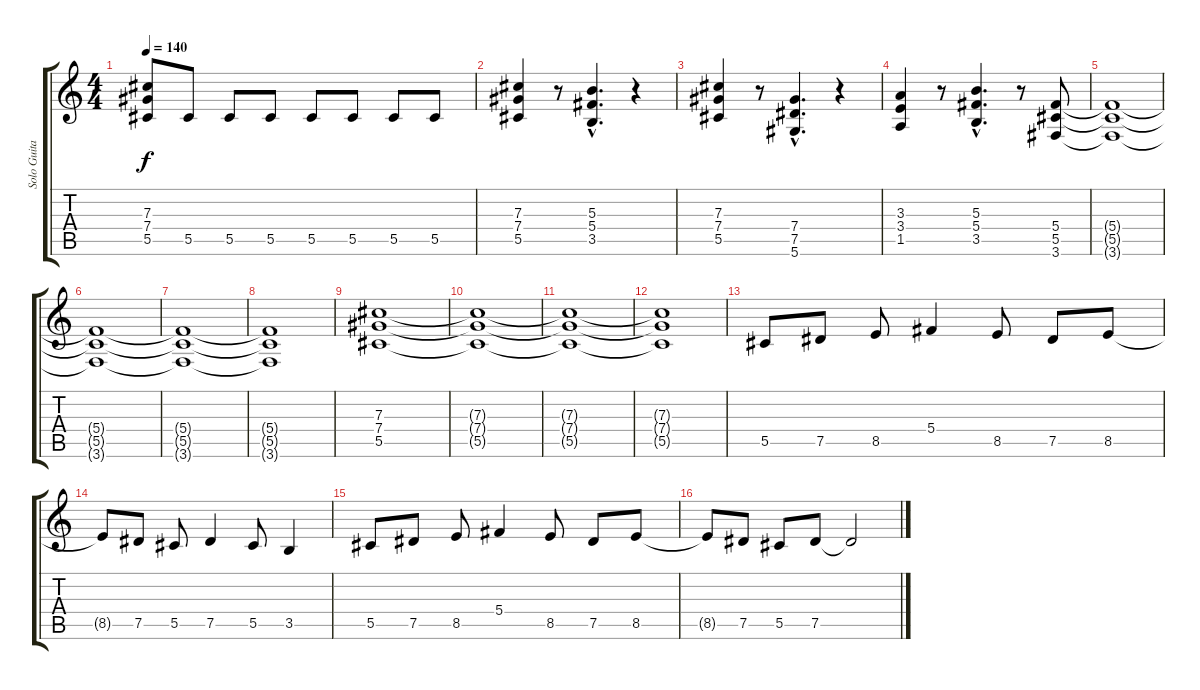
\track ("Solo Guitar" "Solo Guita") {instrument distortionguitar}
\staff {score tabs}
\tuning (Eb4 Bb3 Gb3 Db3 Ab2 Eb2) {hide}
\ts (4 4)
\tempo 140
\clef g2
\ks c
(7.3{t} 7.4{t} 5.5{t}).8{dy f} 5.5.8 5.5.8 5.5.8 5.5.8 5.5.8 5.5.8 5.5.8 |
(7.3 7.4 5.5).4 r.8 (5.3{hac} 5.4{hac} 3.5{hac}).4{d} r.4 |
(7.3 7.4 5.5).4 r.8 (7.4{hac} 7.5{hac} 5.6{hac}).4{d} r.4 |
(3.3 3.4 1.5).4 r.8 (5.3{hac} 5.4{hac} 3.5{hac}).4{d} r.8 (5.4 5.5 3.6).8 |
(5.4{t} 5.5{t} 3.6{t}).1 |
(5.4{t} 5.5{t} 3.6{t}).1 |
(5.4{t} 5.5{t} 3.6{t}).1 |
(5.4{t} 5.5{t} 3.6{t}).1 |
(7.3 7.4 5.5).1 |
(7.3{t} 7.4{t} 5.5{t}).1 |
(7.3{t} 7.4{t} 5.5{t}).1 |
(7.3{t} 7.4{t} 5.5{t}).1 |
5.5.8 7.5.8 8.5.8 5.4.4 8.5.8 7.5.8 8.5.8 |
8.5{t}.8 7.5.8 5.5.8 7.5.4 5.5.8 3.5.4 |
5.5.8 7.5.8 8.5.8 5.4.4 8.5.8 7.5.8 8.5.8 |
8.5{t}.8 7.5.8 5.5.8 7.5.8 7.5{t}.2
